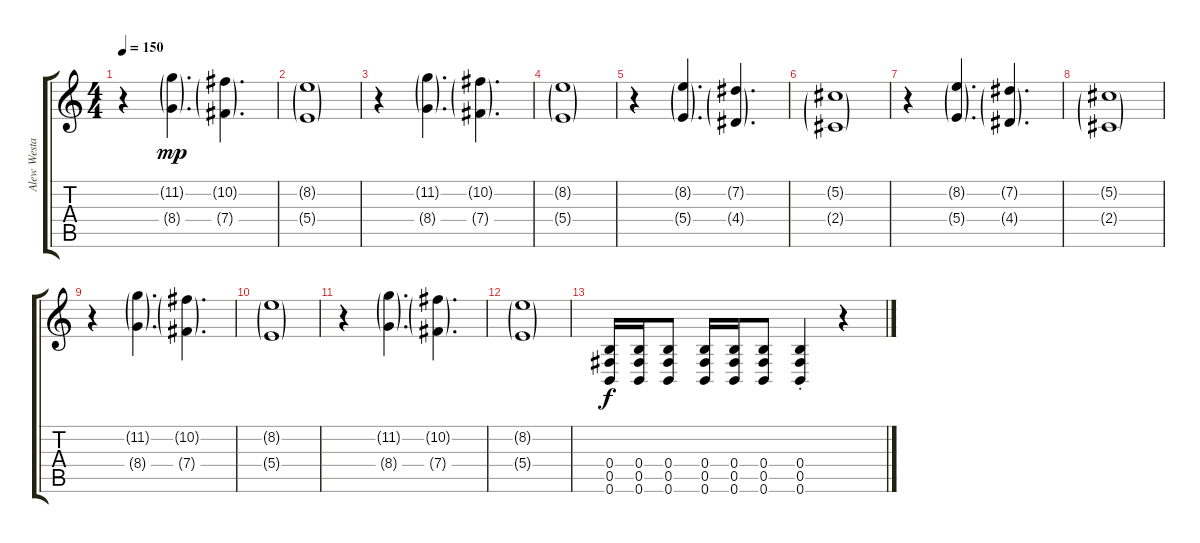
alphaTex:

\track ("Alew Westaway Dist." "Alew Westa") {instrument distortionguitar}
\staff {score tabs}
\tuning (Db4 Ab3 E3 B2 Gb2 B1) {hide}
\ts (4 4)
\tempo 150
\clef g2
\ks c
r.4{dy mp} (11.2{g} 8.4{g}).4{d} (10.2{g} 7.4{g}).4{d} |
(8.2{g} 5.4{g}).1 |
r.4 (11.2{g} 8.4{g}).4{d} (10.2{g} 7.4{g}).4{d} |
(8.2{g} 5.4{g}).1 |
r.4 (8.2{g} 5.4{g}).4{d} (7.2{g} 4.4{g}).4{d} |
(5.2{g} 2.4{g}).1 |
r.4 (8.2{g} 5.4{g}).4{d} (7.2{g} 4.4{g}).4{d} |
(5.2{g} 2.4{g}).1 |
r.4 (11.2{g} 8.4{g}).4{d} (10.2{g} 7.4{g}).4{d} |
(8.2{g} 5.4{g}).1 |
r.4 (11.2{g} 8.4{g}).4{d} (10.2{g} 7.4{g}).4{d} |
(8.2{g} 5.4{g}).1 |
(0.4 0.5 0.6).16{dy f} (0.4 0.5 0.6).16 (0.4 0.5 0.6).8 (0.4 0.5 0.6).16 (0.4 0.5 0.6).16 (0.4 0.5 0.6).8 (0.4{st} 0.5{st} 0.6{st}).4 r.4
